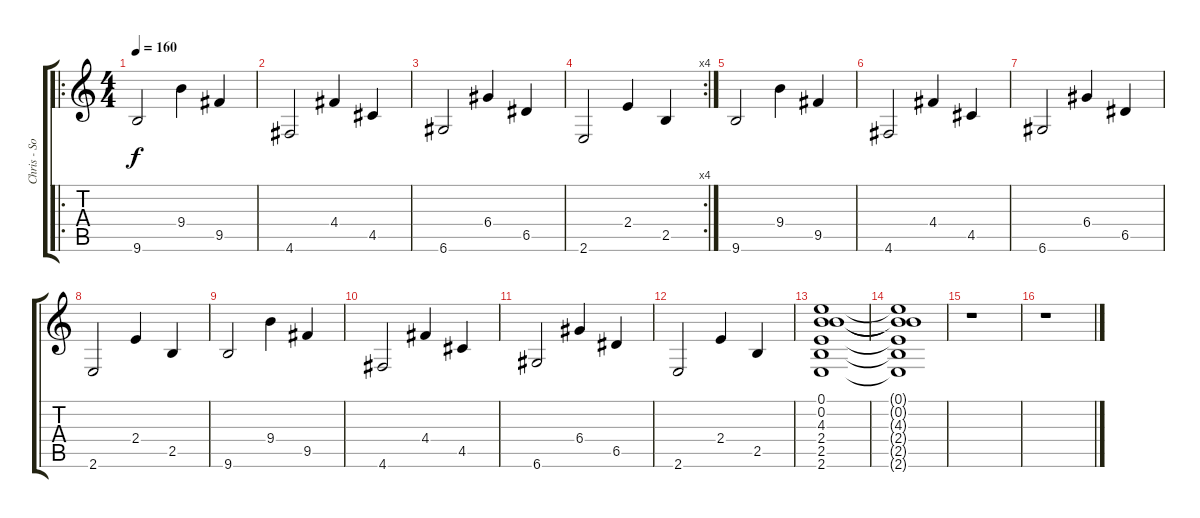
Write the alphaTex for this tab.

\track ("Chris - Solo" "Chris - So") {instrument overdrivenguitar}
\staff {score tabs}
\tuning (E4 B3 G3 D3 A2 D2) {hide}
\ro
\ts (4 4)
\tempo 160
\clef g2
\ks c
9.6.2{dy f} 9.4.4 9.5.4 |
4.6.2 4.4.4 4.5.4 |
6.6.2 6.4.4 6.5.4 |
\rc 4
2.6.2 2.4.4 2.5.4 |
9.6.2 9.4.4 9.5.4 |
4.6.2 4.4.4 4.5.4 |
6.6.2 6.4.4 6.5.4 |
2.6.2 2.4.4 2.5.4 |
9.6.2 9.4.4 9.5.4 |
4.6.2 4.4.4 4.5.4 |
6.6.2 6.4.4 6.5.4 |
2.6.2 2.4.4 2.5.4 |
(0.1 0.2 4.3 2.4 2.5 2.6).1 |
(0.1{t} 0.2{t} 4.3{t} 2.4{t} 2.5{t} 2.6{t}).1 |
r.1 |
r.1
